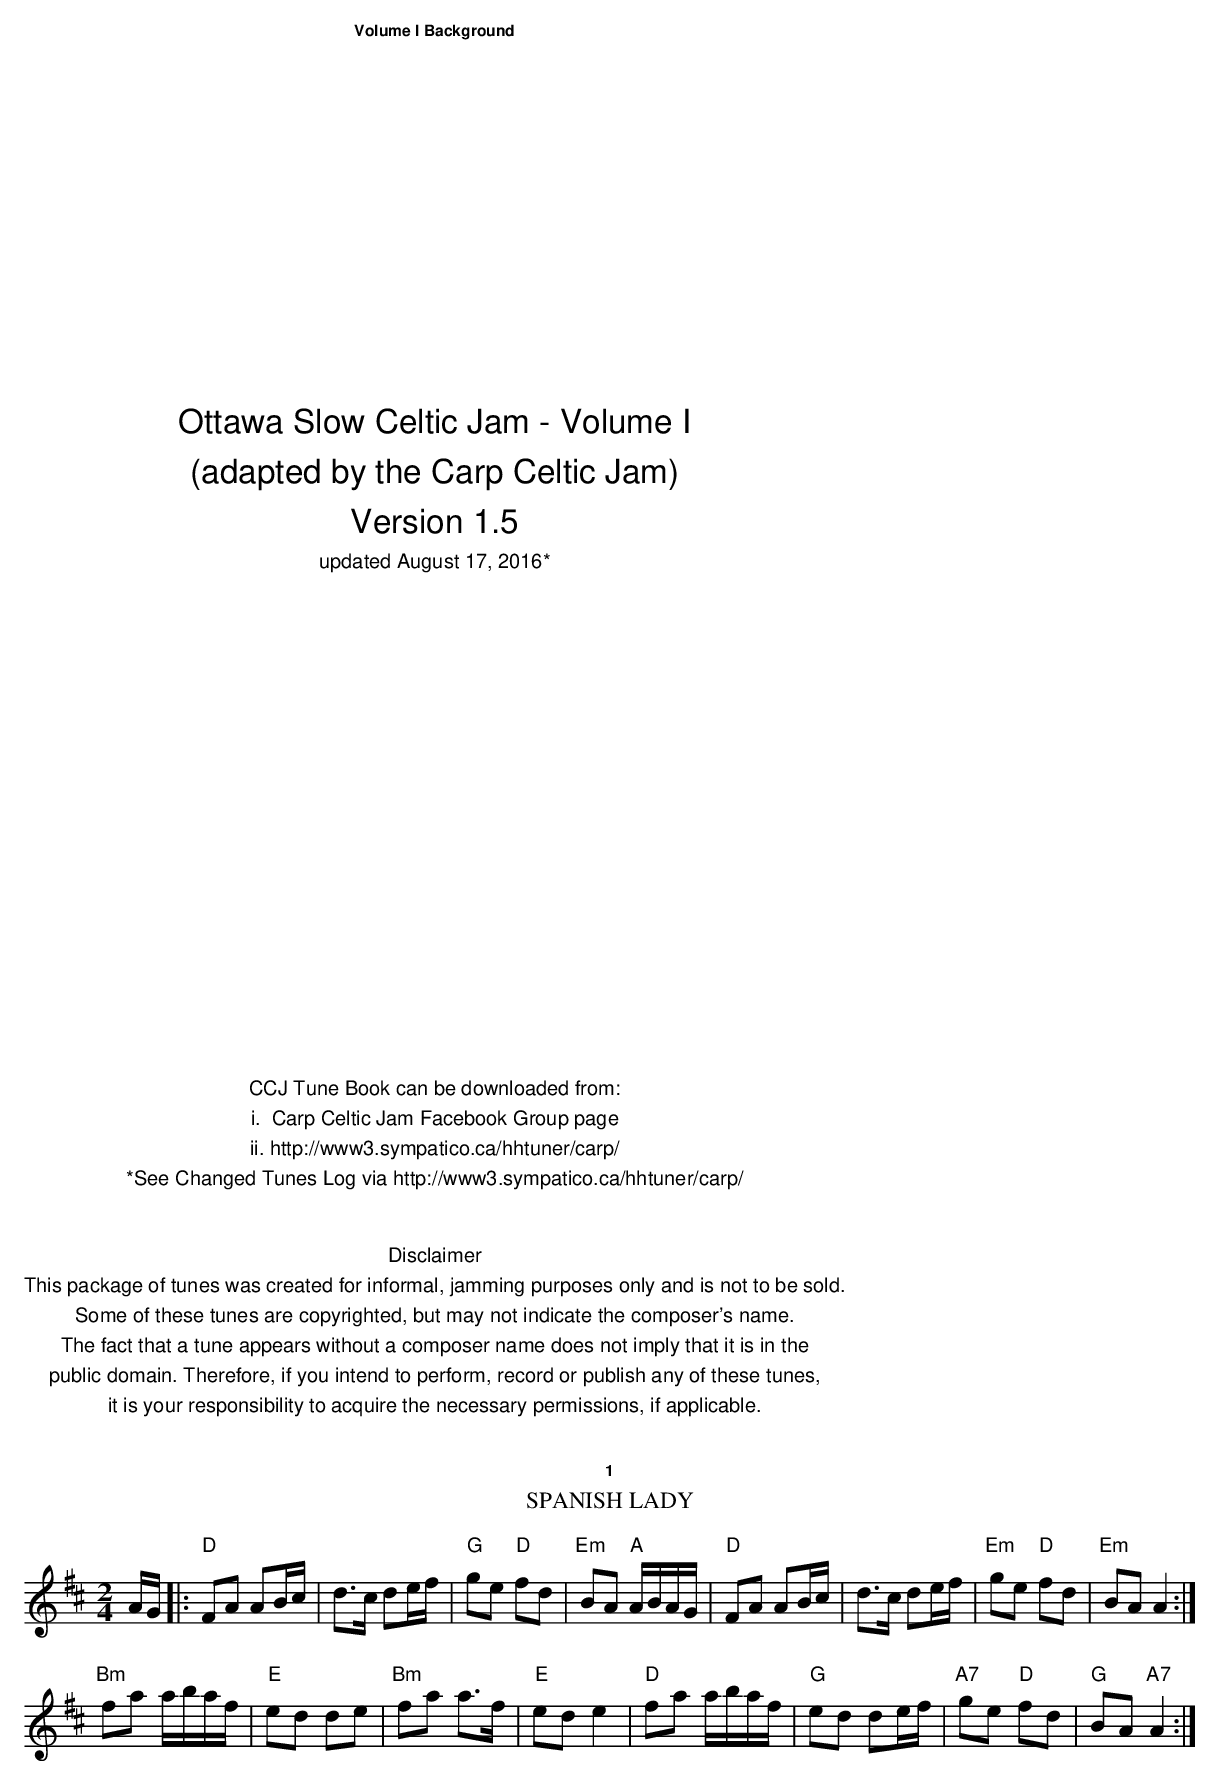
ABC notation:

X:1
T:Spanish Lady
M:2/4
L:1/16
K:D
AG|:"D"F2A2 A2Bc|d3c d2ef|"G"g2e2 "D" f2d2|"Em"B2A2 "A"ABAG|"D"F2A2 A2Bc|d3c d2ef|"Em"g2e2 "D"f2d2|"Em"B2A2 A4:|
"Bm"f2a2 abaf|"E"e2d2 d2e2|"Bm"f2a2 a3f|"E"e2d2 e4|"D"f2a2 abaf|"G"e2d2  d2ef|"A7"g2e2 "D"f2d2|"G"B2A2 "A7"A4:|
